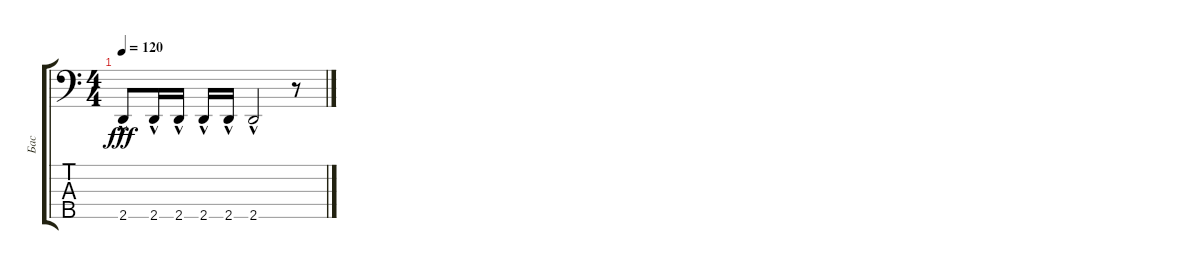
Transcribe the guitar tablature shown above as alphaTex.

\track ("Бас" "Бас") {instrument electricbassfinger}
\staff {score tabs}
\tuning (G2 D2 A1 E1 C1) {hide}
\ts (4 4)
\tempo 120
\clef f4
\ks c
2.5{hac}.8{dy fff} 2.5{hac}.16 2.5{hac}.16 2.5{hac}.16 2.5{hac}.16 2.5{hac}.2 r.8
